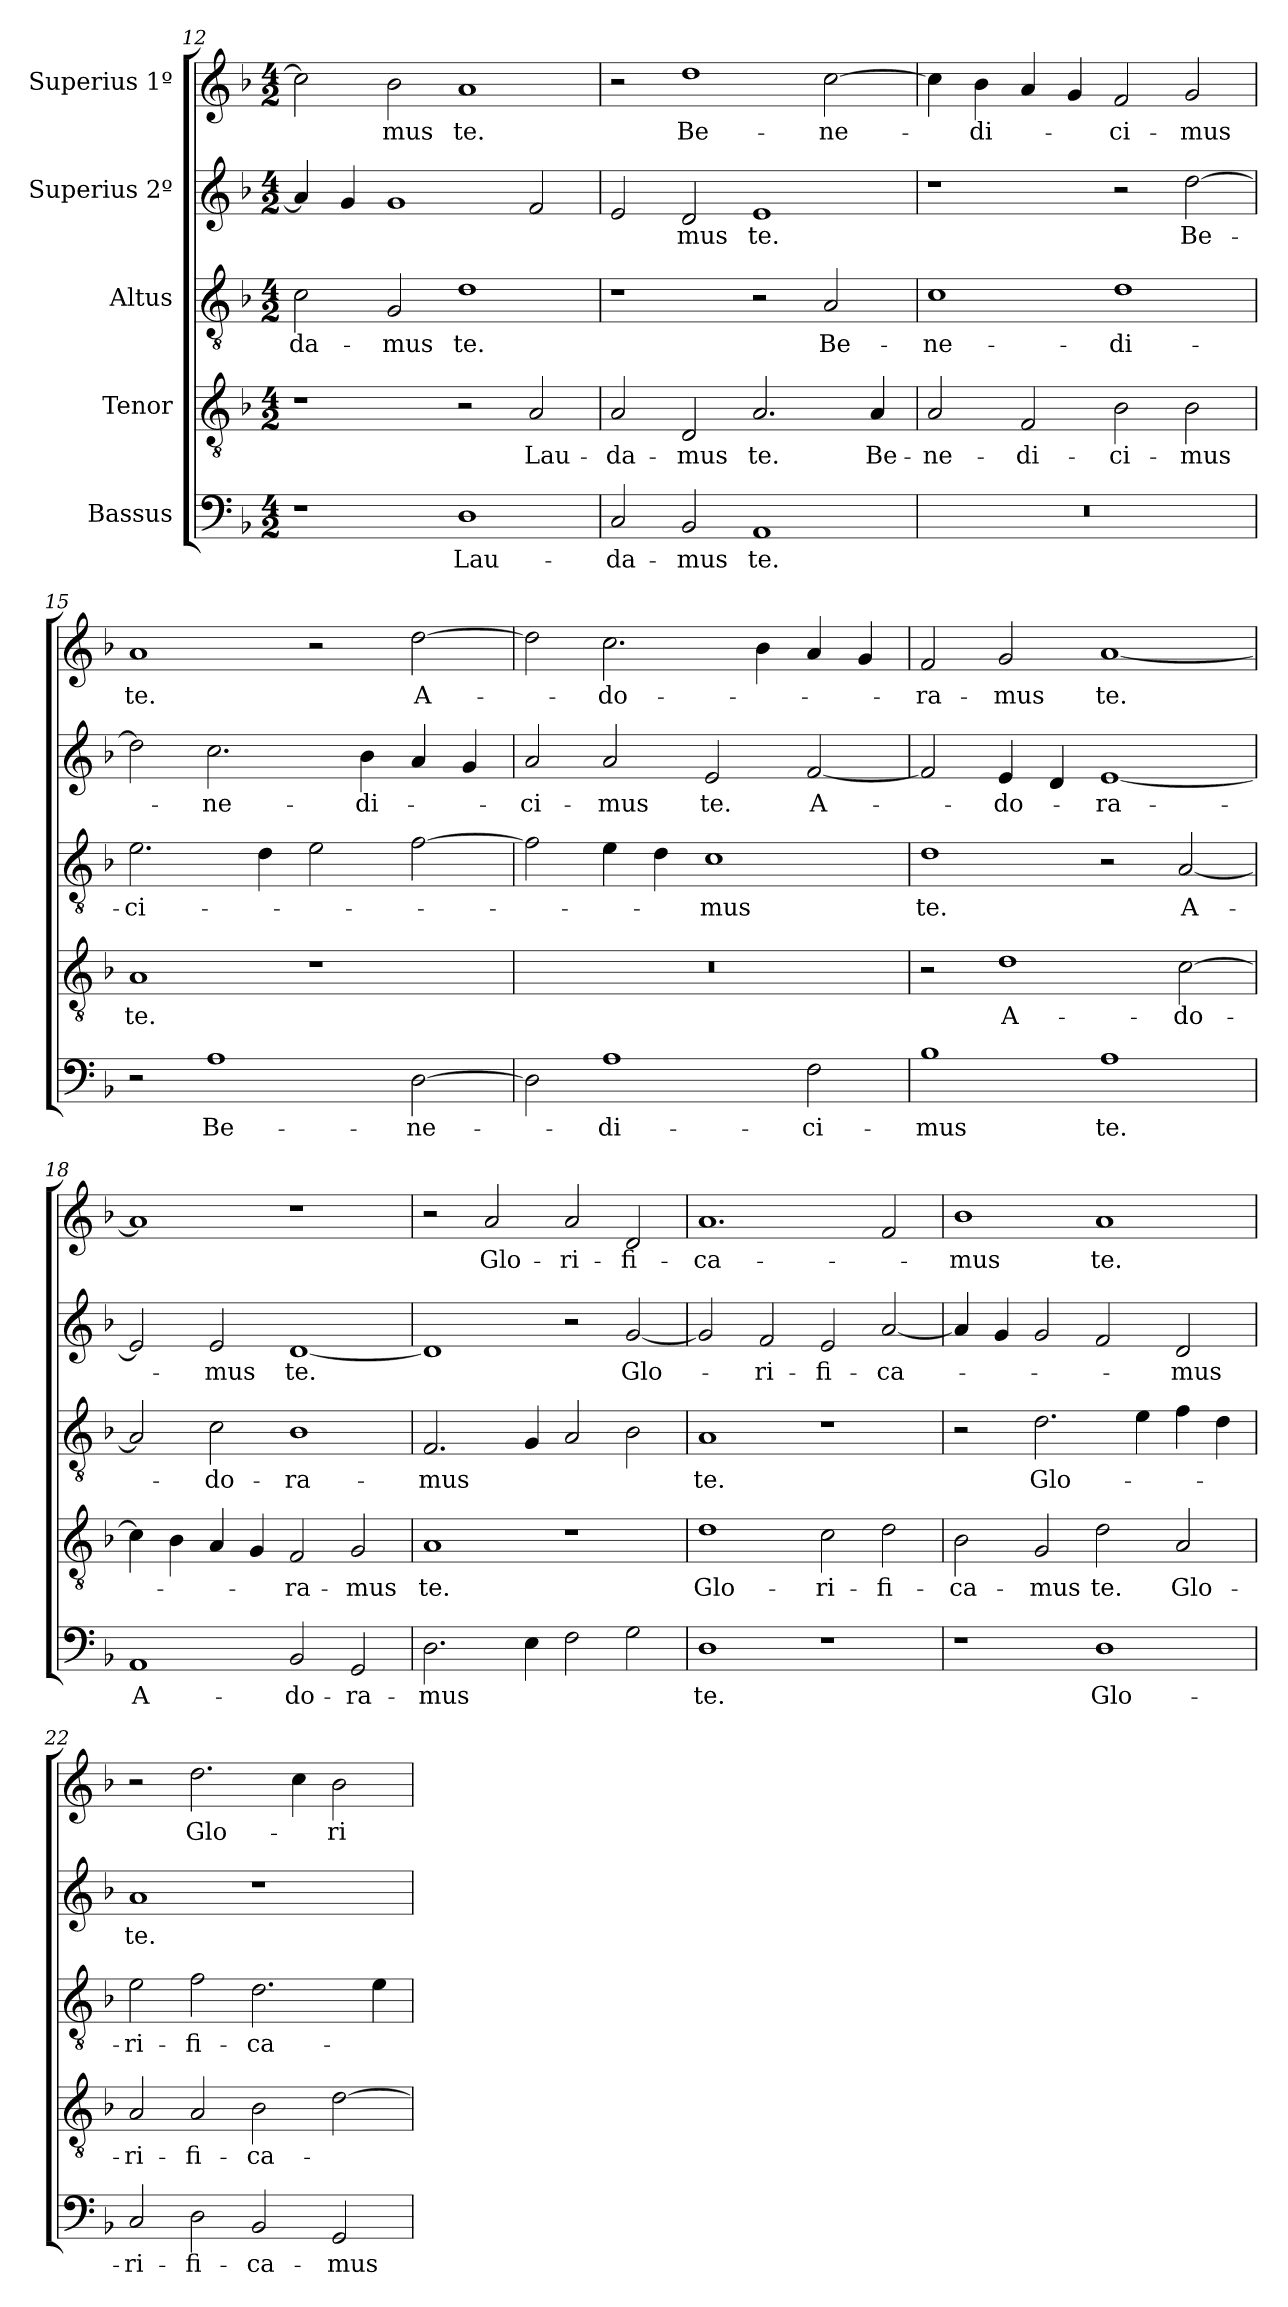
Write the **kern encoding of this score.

**kern	**text	**kern	**text	**kern	**text	**kern	**text	**kern	**text
*part5	*part5	*part4	*part4	*part3	*part3	*part2	*part2	*part1	*part1
*staff5	*staff5	*staff4	*staff4	*staff3	*staff3	*staff2	*staff2	*staff1	*staff1
*I"Bassus	*	*I"Tenor	*	*I"Altus	*	*I"Superius 2º	*	*I"Superius 1º	*
*clefF4	*	*clefGv2	*	*clefGv2	*	*clefG2	*	*clefG2	*
*k[b-]	*	*k[b-]	*	*k[b-]	*	*k[b-]	*	*k[b-]	*
*M4/2	*	*M4/2	*	*M4/2	*	*M4/2	*	*M4/2	*
=12	=12	=12	=12	=12	=12	=12	=12	=12	=12
1r	.	1r	.	2c\	-da-	4a/]	.	2cc\]	.
.	.	.	.	.	.	4g/	.	.	.
.	.	.	.	2G/	-mus	1g/	.	2b-\	-mus
1D\	Lau-	2r	.	1d\	te.	.	.	1a/	te.
.	.	2A/	Lau-	.	.	2f/	.	.	.
=13	=13	=13	=13	=13	=13	=13	=13	=13	=13
2C/	-da-	2A/	-da-	1r	.	2e/	.	2r	.
2BB-/	-mus	2D/	-mus	.	.	2d/	-mus	1dd\	Be-
1AA/	te.	2.A/	te.	2r	.	1e/	te.	.	.
.	.	.	.	2A/	Be-	.	.	[2cc\	-ne-
.	.	4A/	Be-	.	.	.	.	.	.
=14	=14	=14	=14	=14	=14	=14	=14	=14	=14
0r	.	2A/	-ne-	1c\	-ne-	1r	.	4cc\]	.
.	.	.	.	.	.	.	.	4b-\	-di-
.	.	2F/	-di-	.	.	.	.	4a/	.
.	.	.	.	.	.	.	.	4g/	.
.	.	2B-\	-ci-	1d\	-di-	2r	.	2f/	-ci-
.	.	2B-\	-mus	.	.	[2dd\	Be-	2g/	-mus
=15	=15	=15	=15	=15	=15	=15	=15	=15	=15
2r	.	1A/	te.	2.e\	-ci-	2dd\]	.	1a/	te.
1A\	Be-	.	.	.	.	2.cc\	-ne-	.	.
.	.	.	.	4d\	.	.	.	.	.
.	.	1r	.	2e\	.	.	.	2r	.
.	.	.	.	.	.	4b-\	-di-	.	.
[2D\	-ne-	.	.	[2f\	.	4a/	.	[2dd\	A-
.	.	.	.	.	.	4g/	.	.	.
=16	=16	=16	=16	=16	=16	=16	=16	=16	=16
2D\]	.	0r	.	2f\]	.	2a/	-ci-	2dd\]	.
1A\	-di-	.	.	4e\	.	2a/	-mus	2.cc\	-do-
.	.	.	.	4d\	.	.	.	.	.
.	.	.	.	1c\	-mus	2e/	te.	.	.
.	.	.	.	.	.	.	.	4b-\	.
2F\	-ci-	.	.	.	.	[2f/	A-	4a/	.
.	.	.	.	.	.	.	.	4g/	.
=17	=17	=17	=17	=17	=17	=17	=17	=17	=17
1B-\	-mus	2r	.	1d\	te.	2f/]	.	2f/	-ra-
.	.	1d\	A-	.	.	4e/	-do-	2g/	-mus
.	.	.	.	.	.	4d/	.	.	.
1A\	te.	.	.	2r	.	[1e/	-ra-	[1a/	te.
.	.	[2c\	-do-	[2A/	A-	.	.	.	.
=18	=18	=18	=18	=18	=18	=18	=18	=18	=18
1AA/	A-	4c\]	.	2A/]	.	2e/]	.	1a/]	.
.	.	4B-\	.	.	.	.	.	.	.
.	.	4A/	.	2c\	-do-	2e/	-mus	.	.
.	.	4G/	.	.	.	.	.	.	.
2BB-/	-do-	2F/	-ra-	1B-\	-ra-	[1d/	te.	1r	.
2GG/	-ra-	2G/	-mus	.	.	.	.	.	.
=19	=19	=19	=19	=19	=19	=19	=19	=19	=19
2.D\	-mus	1A/	te.	2.F/	-mus	1d/]	.	2r	.
.	.	.	.	.	.	.	.	2a/	Glo-
4E\	.	.	.	4G/	.	.	.	.	.
2F\	.	1r	.	2A/	.	2r	.	2a/	-ri-
2G\	.	.	.	2B-\	.	[2g/	Glo-	2d/	-fi-
=20	=20	=20	=20	=20	=20	=20	=20	=20	=20
1D\	te.	1d\	Glo-	1A/	te.	2g/]	.	1.a/	-ca-
.	.	.	.	.	.	2f/	-ri-	.	.
1r	.	2c\	-ri-	1r	.	2e/	-fi-	.	.
.	.	2d\	-fi-	.	.	[2a/	-ca-	2f/	.
=21	=21	=21	=21	=21	=21	=21	=21	=21	=21
1r	.	2B-\	-ca-	2r	.	4a/]	.	1b-\	-mus
.	.	.	.	.	.	4g/	.	.	.
.	.	2G/	-mus	2.d\	Glo-	2g/	.	.	.
1D\	Glo-	2d\	te.	.	.	2f/	.	1a/	te.
.	.	.	.	4e\	.	.	.	.	.
.	.	2A/	Glo-	4f\	.	2d/	-mus	.	.
.	.	.	.	4d\	.	.	.	.	.
=22	=22	=22	=22	=22	=22	=22	=22	=22	=22
2C/	-ri-	2A/	-ri-	2e\	-ri-	1a/	te.	2r	.
2D\	-fi-	2A/	-fi-	2f\	-fi-	.	.	2.dd\	Glo-
2BB-/	-ca-	2B-\	-ca-	2.d\	-ca-	1r	.	.	.
.	.	.	.	.	.	.	.	4cc\	.
2GG/	-mus	[2d\	.	.	.	.	.	2b-\	-ri-
.	.	.	.	4e\	.	.	.	.	.
=	=	=	=	=	=	=	=	=	=
*-	*-	*-	*-	*-	*-	*-	*-	*-	*-
